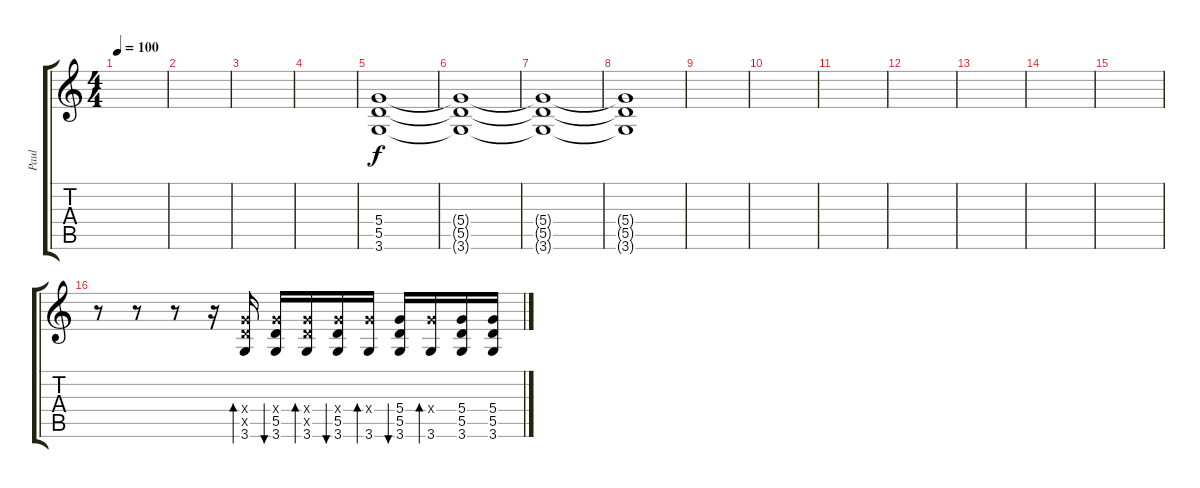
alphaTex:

\track ("Paul" "Paul") {instrument distortionguitar}
\staff {score tabs}
\tuning (E4 B3 G3 D3 A2 E2) {hide}
\ts (4 4)
\tempo 100
\clef g2
\ks c
|
|
|
|
(5.4 5.5 3.6).1 |
(5.4{t} 5.5{t} 3.6{t}).1{dy f} |
(5.4{t} 5.5{t} 3.6{t}).1 |
(5.4{t} 5.5{t} 3.6{t}).1 |
|
|
|
|
|
|
|
r.8 r.8 r.8 r.16 (5.4{x} 5.5{x} 3.6).16{bd 60} (5.4{x} 5.5 3.6).16{bu 60} (5.4{x} 5.5{x} 3.6).16{bd 60} (5.4{x} 5.5 3.6).16{bu 60} (5.4{x} 3.6).16{bd 60} (5.4 5.5 3.6).16{bu 60} (5.4{x} 3.6).16{bd 60} (5.4 5.5 3.6).16 (5.4 5.5 3.6).16
